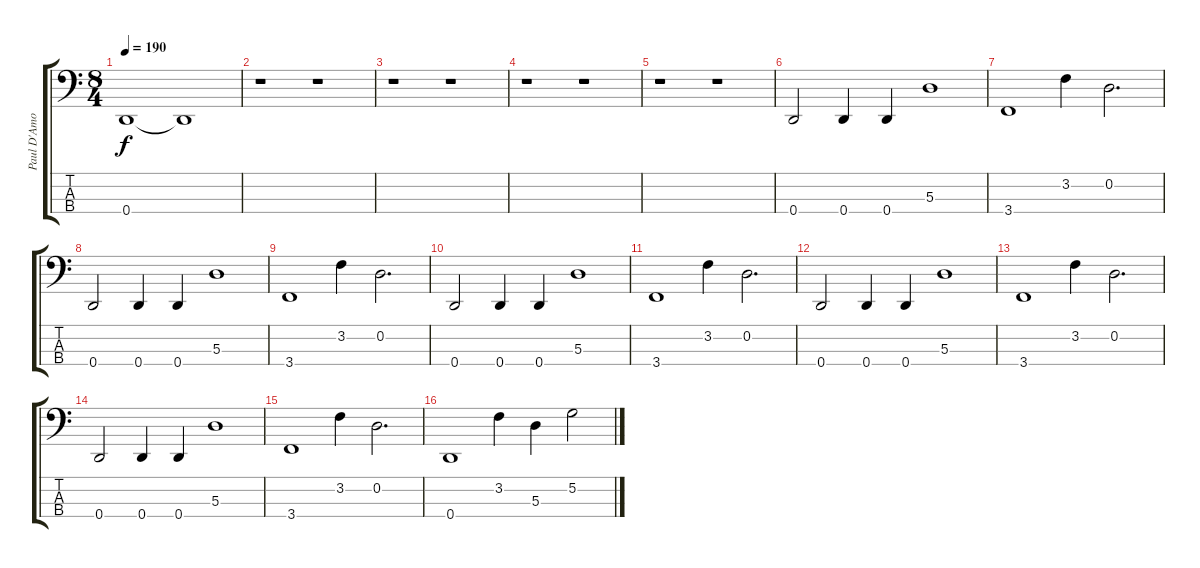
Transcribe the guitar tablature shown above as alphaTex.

\track ("Paul D'Amour" "Paul D'Amo") {instrument electricbasspick}
\staff {score tabs}
\tuning (G2 D2 A1 D1) {hide}
\ts (8 4)
\tempo 190
\clef f4
\ks c
0.4.1{dy f} 0.4{t}.1 |
r.1 r.1 |
r.1 r.1 |
r.1 r.1 |
r.1 r.1 |
0.4.2 0.4.4 0.4.4 5.3.1 |
3.4.1 3.2.4 0.2.2{d} |
0.4.2 0.4.4 0.4.4 5.3.1 |
3.4.1 3.2.4 0.2.2{d} |
0.4.2 0.4.4 0.4.4 5.3.1 |
3.4.1 3.2.4 0.2.2{d} |
0.4.2 0.4.4 0.4.4 5.3.1 |
3.4.1 3.2.4 0.2.2{d} |
0.4.2 0.4.4 0.4.4 5.3.1 |
3.4.1 3.2.4 0.2.2{d} |
0.4.1 3.2.4 5.3.4 5.2.2
